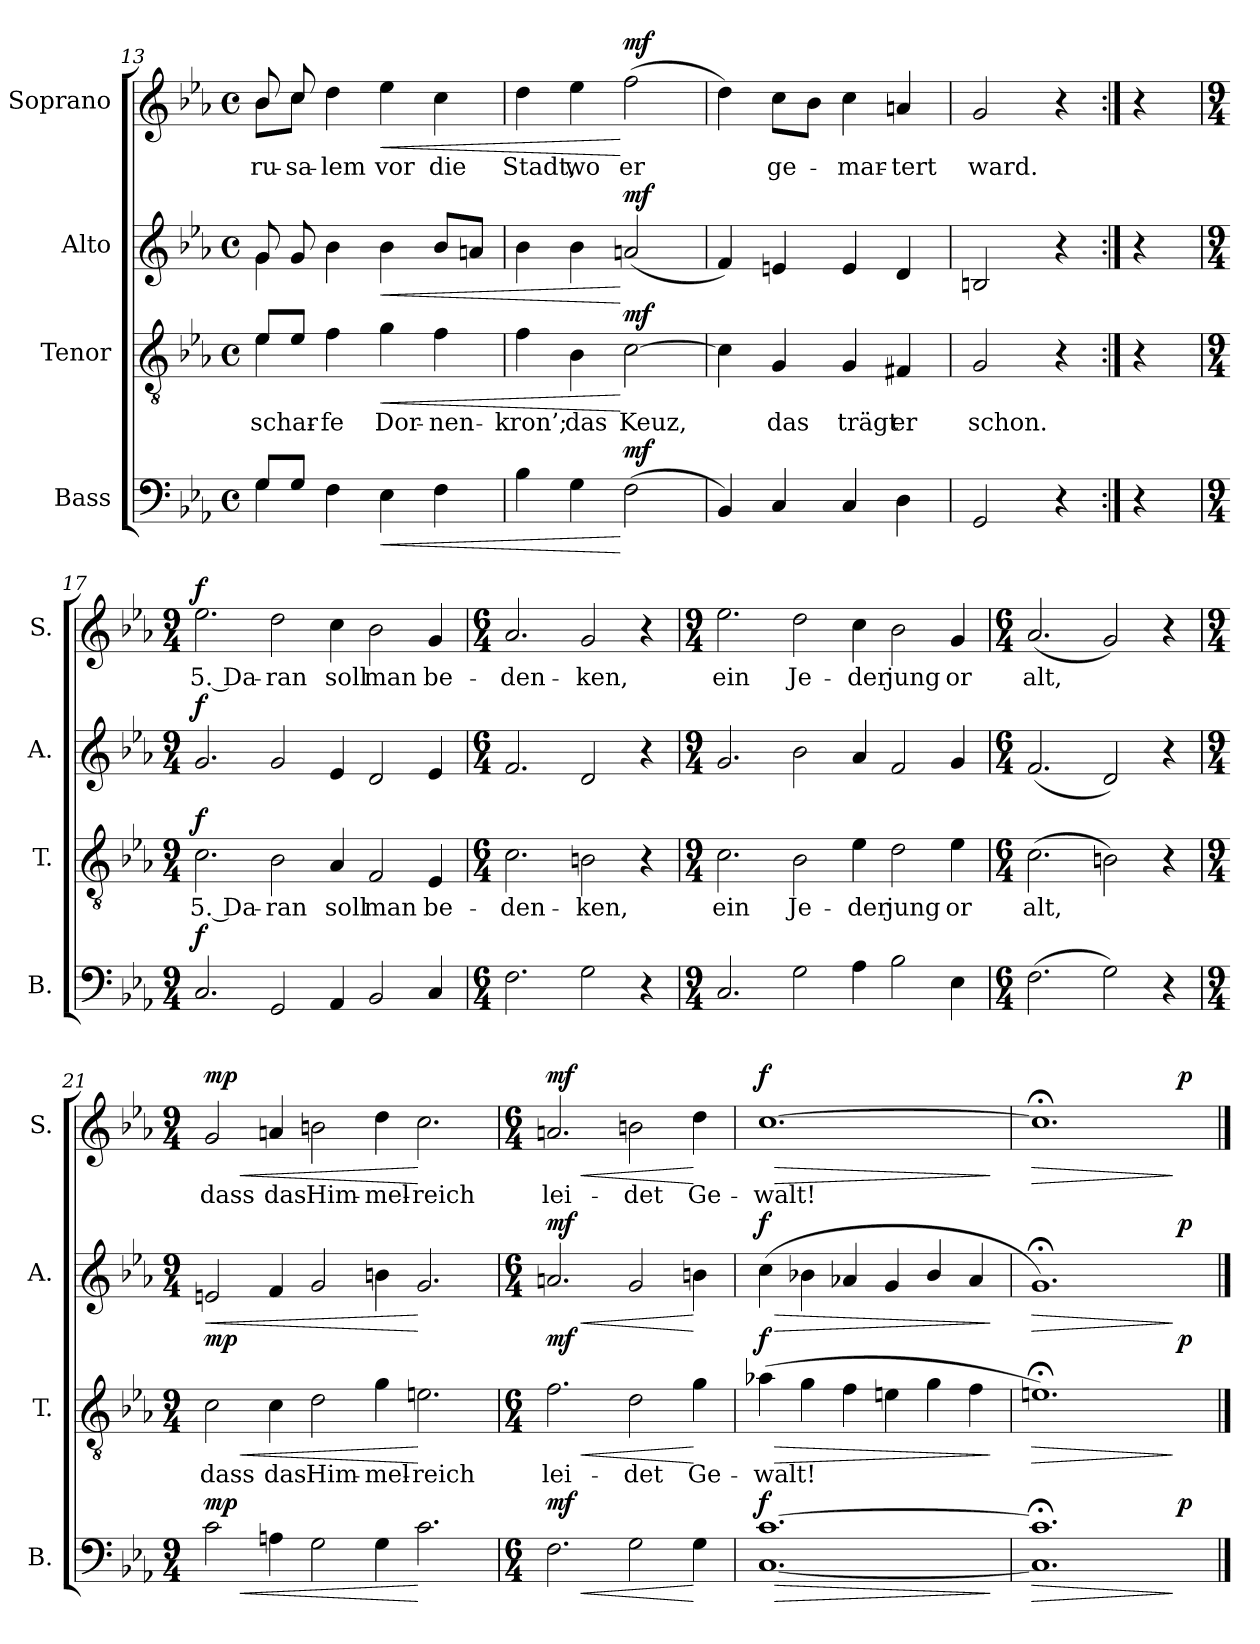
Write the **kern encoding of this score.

**kern	**dynam	**kern	**text	**dynam	**kern	**dynam	**kern	**text	**dynam
*part4	*part4	*part3	*part3	*part3	*part2	*part2	*part1	*part1	*part1
*staff4	*staff4	*staff3	*staff3	*staff3	*staff2	*staff2	*staff1	*staff1	*staff1
*I"Bass	*	*I"Tenor	*	*	*I"Alto	*	*I"Soprano	*	*
*I'B.	*	*I'T.	*	*	*I'A.	*	*I'S.	*	*
*clefF4	*	*clefGv2	*	*	*clefG2	*	*clefG2	*	*
*k[b-e-a-]	*	*k[b-e-a-]	*	*	*k[b-e-a-]	*	*k[b-e-a-]	*	*
*M4/4	*	*M4/4	*	*	*M4/4	*	*M4/4	*	*
*met(c)	*	*met(c)	*	*	*met(c)	*	*met(c)	*	*
=13	=13	=13	=13	=13	=13	=13	=13	=13	=13
*^	*	*	*	*	*	*	*	*	*
!	!	!	!	!LO:LY:b	!	!	!	!	!LO:LY:b	!
*	*	*	*^	*	*	*^	*	*^	*	*
8G/L	4G\	.	8e-/L	4e-\	schar-	.	8g/	4g\	.	8b-/	8b-\L	-ru-	.
!	!	!	!	!	!	!	!	!	!	!	!	!LO:LY:b	!
8G/J	.	.	8e-/J	.	.	.	8g/	.	.	8cc/	8cc\J	-sa-	.
!	!	!	!	!	!LO:LY:b	!	!	!	!	!	!	!LO:LY:b	!
4F\	2.rGGyy	.	4f\	2.rEyy	-fe	.	4b-\	2.reyy	.	4dd\	2.reyy	-lem	.
!	!	!LO:HP:b	!	!	!LO:LY:b	!LO:HP:b	!	!	!LO:HP:b	!	!	!LO:LY:b	!LO:HP:b
4E-\	.	<	4g\	.	Dor-	<	4b-\	.	<	4ee-\	.	vor	<
!	!	!	!	!	!LO:LY:b	!	!	!	!	!	!	!LO:LY:b	!
4F\	.	.	4f\	.	-nen-	.	8b-/L	.	.	4cc\	.	die	.
.	.	.	.	.	.	.	8an/J	.	.	.	.	.	.
*v	*v	*	*	*	*	*	*v	*v	*	*v	*v	*	*
*	*	*v	*v	*	*	*	*	*	*	*
=14	=14	=14	=14	=14	=14	=14	=14	=14	=14
!	!	!	!LO:LY:b	!	!	!	!	!LO:LY:b	!
4B-\	.	4f\	-kron’;	.	4b-\	.	4dd\	Stadt,	.
!	!	!	!LO:LY:b	!	!	!	!	!LO:LY:b	!
4G\	.	4B-\	das	.	4b-\	.	4ee-\	wo	.
!	!LO:DY:n=1:a	!	!LO:LY:b	!LO:DY:n=1:a	!	!LO:DY:n=1:a	!	!LO:LY:b	!LO:DY:n=1:a
(>2F\	[ mf	[2c\	Keuz,	[ mf	(<2an/	[ mf	(>2ff\	er	[ mf
=15	=15	=15	=15	=15	=15	=15	=15	=15	=15
4BB-/)	.	4c\]	.	.	4f/)	.	4dd\)	.	.
!	!	!	!LO:LY:b	!	!	!	!	!LO:LY:b	!
4C/	.	4G/	das	.	4en/	.	8cc\L	ge-	.
.	.	.	.	.	.	.	8b-\J	.	.
!	!	!	!LO:LY:b	!	!	!	!	!LO:LY:b	!
4C/	.	4G/	trägt	.	4e/	.	4cc\	mar-	.
!	!	!	!LO:LY:b	!	!	!	!	!LO:LY:b	!
4D\	.	4F#X/	er	.	4d/	.	4an/	-tert	.
=16	=16	=16	=16	=16	=16	=16	=16	=16	=16
!	!	!	!LO:LY:b	!	!	!	!	!LO:LY:b	!
2GG/	.	2G/	schon.	.	2Bn/	.	2g/	ward.	.
4r	.	4r	.	.	4r	.	4r	.	.
=16X2:|!	=16X2:|!	=16X2:|!	=16X2:|!	=16X2:|!	=16X2:|!	=16X2:|!	=16X2:|!	=16X2:|!	=16X2:|!
4r	.	4r	.	.	4r	.	4r	.	.
!!LO:LB:g=z
=17	=17	=17	=17	=17	=17	=17	=17	=17	=17
*M9/4	*	*M9/4	*	*	*M9/4	*	*M9/4	*	*
!	!LO:DY:a	!	!LO:LY:b	!LO:DY:a	!	!LO:DY:a	!	!LO:LY:b	!LO:DY:a
2.C/	f	2.c\	5. Da-	f	2.g/	f	2.ee-\	5. Da-	f
!	!	!	!LO:LY:b	!	!	!	!	!LO:LY:b	!
2GG/	.	2B-\	-ran	.	2g/	.	2dd\	-ran	.
!	!	!	!LO:LY:b	!	!	!	!	!LO:LY:b	!
4AA-/	.	4A-/	soll	.	4e-/	.	4cc\	soll	.
!	!	!	!LO:LY:b	!	!	!	!	!LO:LY:b	!
2BB-/	.	2F/	man	.	2d/	.	2b-\	man	.
!	!	!	!LO:LY:b	!	!	!	!	!LO:LY:b	!
4C/	.	4E-/	be-	.	4e-/	.	4g/	be-	.
=18	=18	=18	=18	=18	=18	=18	=18	=18	=18
*M6/4	*	*M6/4	*	*	*M6/4	*	*M6/4	*	*
!	!	!	!LO:LY:b	!	!	!	!	!LO:LY:b	!
2.F\	.	2.c\	-den-	.	2.f/	.	2.a-/	-den-	.
!	!	!	!LO:LY:b	!	!	!	!	!LO:LY:b	!
2G\	.	2Bn\	-ken,	.	2d/	.	2g/	-ken,	.
4r	.	4r	.	.	4r	.	4r	.	.
=19	=19	=19	=19	=19	=19	=19	=19	=19	=19
*M9/4	*	*M9/4	*	*	*M9/4	*	*M9/4	*	*
!	!	!	!LO:LY:b	!	!	!	!	!LO:LY:b	!
2.C/	.	2.c\	ein	.	2.g/	.	2.ee-\	ein	.
!	!	!	!LO:LY:b	!	!	!	!	!LO:LY:b	!
2G\	.	2B-\	Je-	.	2b-\	.	2dd\	Je-	.
!	!	!	!LO:LY:b	!	!	!	!	!LO:LY:b	!
4A-\	.	4e-\	-der	.	4a-/	.	4cc\	-der	.
!	!	!	!LO:LY:b	!	!	!	!	!LO:LY:b	!
2B-\	.	2d\	jung	.	2f/	.	2b-\	jung	.
!	!	!	!LO:LY:b	!	!	!	!	!LO:LY:b	!
4E-\	.	4e-\	or	.	4g/	.	4g/	or	.
=20	=20	=20	=20	=20	=20	=20	=20	=20	=20
*M6/4	*	*M6/4	*	*	*M6/4	*	*M6/4	*	*
!	!	!	!LO:LY:b	!	!	!	!	!LO:LY:b	!
(>2.F\	.	(>2.c\	alt,	.	(<2.f/	.	(<2.a-/	alt,	.
2G\)	.	2Bn\)	.	.	2d/)	.	2g/)	.	.
4r	.	4r	.	.	4r	.	4r	.	.
!!LO:LB:g=z
=21	=21	=21	=21	=21	=21	=21	=21	=21	=21
*M9/4	*	*M9/4	*	*	*M9/4	*	*M9/4	*	*
!	!LO:HP:b	!	!LO:LY:b	!LO:HP:b	!	!LO:HP:b	!	!LO:LY:b	!LO:HP:b
!	!LO:DY:n=1:a	!	!	!LO:DY:n=1:a	!	!	!	!	!LO:DY:n=1:a
2c\	< mp	2c\	dass	< mp	2en/	<	2g/	dass	< mp
!	!	!	!LO:LY:b	!	!	!	!	!LO:LY:b	!
4An\	.	4c\	das	.	4f/	.	4an/	das	.
!	!	!	!LO:LY:b	!	!	!	!	!LO:LY:b	!
2G\	.	2d\	Him-	.	2g/	.	2bn\	Him-	.
!	!	!	!LO:LY:b	!	!	!	!	!LO:LY:b	!
4G\	.	4g\	-mel-	.	4bn\	.	4dd\	-mel-	.
!	!	!	!LO:LY:b	!	!	!	!	!LO:LY:b	!
2.c\	[	2.en\	-reich	[	2.g/	[	2.cc\	-reich	[
=22	=22	=22	=22	=22	=22	=22	=22	=22	=22
*M6/4	*	*M6/4	*	*	*M6/4	*	*M6/4	*	*
!	!LO:HP:b	!	!LO:LY:b	!LO:HP:b	!	!LO:HP:b	!	!LO:LY:b	!LO:HP:b
!	!LO:DY:n=1:a	!	!	!LO:DY:n=1:a	!	!LO:DY:n=1:a	!	!	!LO:DY:n=1:a
2.F\	< mf	2.f\	lei-	< mf	2.an/	< mf	2.an/	lei-	< mf
!	!	!	!LO:LY:b	!	!	!	!	!LO:LY:b	!
2G\	.	2d\	-det	.	2g/	.	2bn\	-det	.
!	!	!	!LO:LY:b	!	!	!	!	!LO:LY:b	!
4G\	[	4g\	Ge-	[	4bn\	[	4dd\	Ge-	[
=23	=23	=23	=23	=23	=23	=23	=23	=23	=23
!	!LO:HP:b	!	!LO:LY:b	!LO:HP:b	!	!LO:HP:b	!	!LO:LY:b	!LO:HP:b
!	!LO:DY:n=1:a	!	!	!LO:DY:n=1:a	!	!LO:DY:n=1:a	!	!	!LO:DY:n=1:a
[1.C [1.c	> f	(>4a-X\	-walt!	> f	(>4cc\	> f	[1.cc	-walt!	> f
.	.	4g\	.	.	4b-X\	.	.	.	.
.	.	4f\	.	.	4a-X/	.	.	.	.
.	.	4en\	.	.	4g/	.	.	.	.
.	.	4g\	.	.	4b-/	.	.	.	.
.	.	4f\	.	.	4a-/	.	.	.	.
.	]	.	.	]	.	]	.	.	]
=24	=24	=24	=24	=24	=24	=24	=24	=24	=24
!	!LO:HP:b	!	!	!LO:HP:b	!	!LO:HP:b	!	!	!LO:HP:b
*^	*	*^	*	*	*^	*	*^	*	*
1.C];< 1.c];<	2.rEEyy	>	1.en;<)	2.rGyy	.	>	1.g;<)	2.rffyy	>	1.cc;<]	2.rgyy	.	>
.	2ryy	.	.	2ryy	.	.	.	2ryy	.	.	2ryy	.	.
!	!	!LO:DY:n=1:a	!	!	!	!LO:DY:n=1:a	!	!	!LO:DY:n=1:a	!	!	!	!LO:DY:n=1:a
.	4ryy	] p	.	4ryy	.	] p	.	4ryy	] p	.	4ryy	.	] p
*v	*v	*	*	*	*	*	*v	*v	*	*v	*v	*	*
*	*	*v	*v	*	*	*	*	*	*	*
==	==	==	==	==	==	==	==	==	==
*-	*-	*-	*-	*-	*-	*-	*-	*-	*-
